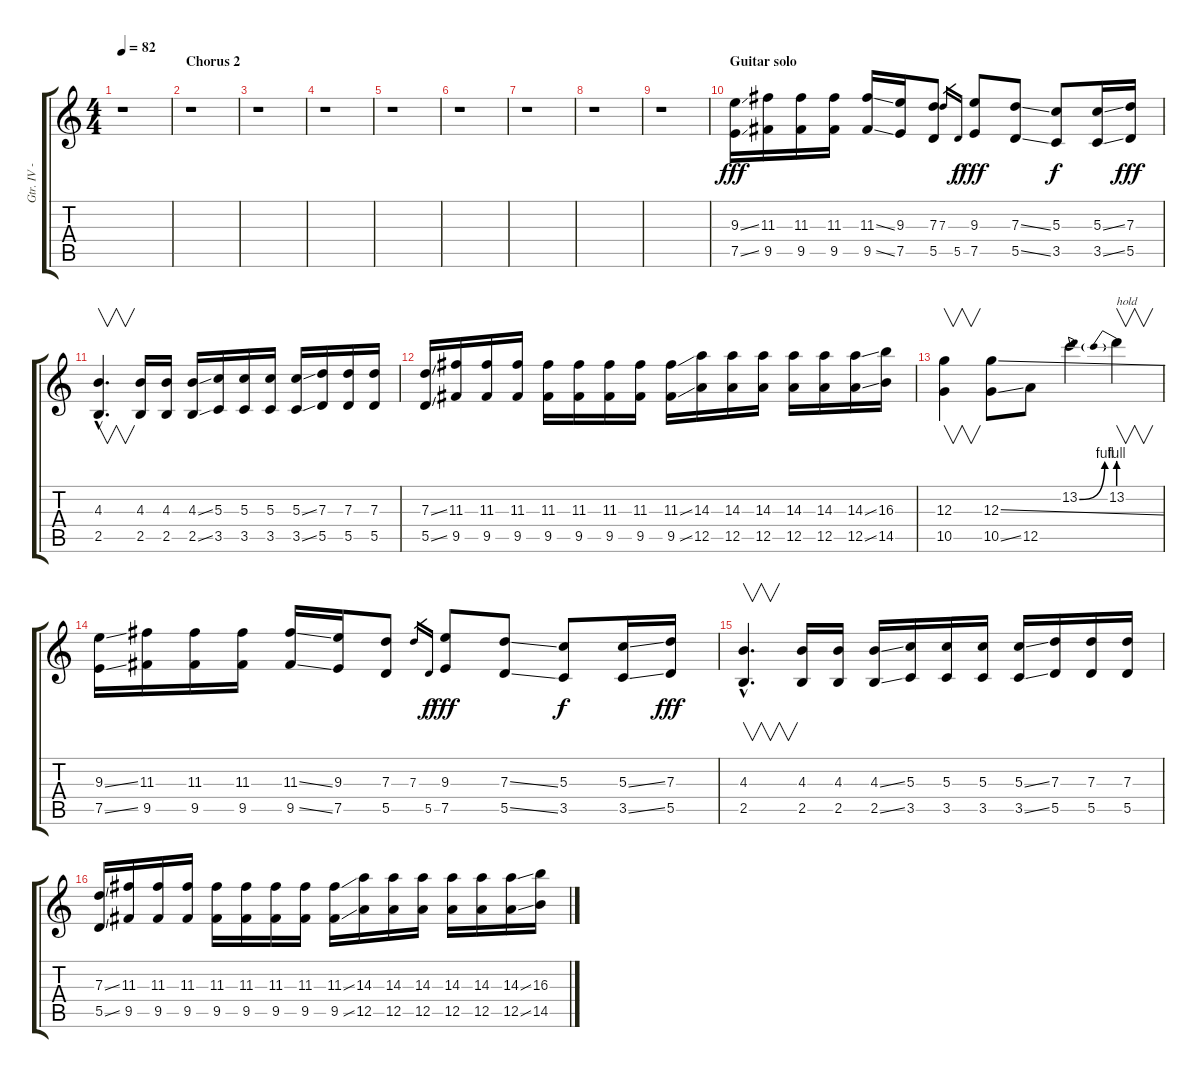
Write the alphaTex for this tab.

\track ("Gtr. IV - Overdrive" "Gtr. IV - ") {instrument overdrivenguitar}
\staff {score tabs}
\tuning (E4 B3 G3 D3 A2 E2) {hide}
\ts (4 4)
\tempo 82
\clef g2
\ks c
r.1{dy fff} |
\section ("" "Chorus 2")
r.1 |
r.1 |
r.1 |
r.1 |
r.1 |
r.1 |
r.1 |
r.1 |
\section ("" "Guitar solo")
(9.3{ss} 7.5{ss}).16 (11.3 9.5).16 (11.3 9.5).16 (11.3 9.5).16 (11.3{ss} 9.5{ss}).16 (9.3 7.5).16 (7.3 5.5).8 7.3.16{gr} 5.5.16{gr dy f} (9.3 7.5).8{dy fff} (7.3{ss} 5.5{ss}).8 (5.3 3.5).8{dy f} (5.3{ss} 3.5{ss}).16 (7.3 5.5).16{dy fff} |
(4.3{hac} 2.5{hac}).4{v d} (4.3 2.5).16 (4.3 2.5).16 (4.3{ss} 2.5{ss}).16 (5.3 3.5).16 (5.3 3.5).16 (5.3 3.5).16 (5.3{ss} 3.5{ss}).16 (7.3 5.5).16 (7.3 5.5).16 (7.3 5.5).16 |
(7.3{ss} 5.5{ss}).16 (11.3 9.5).16 (11.3 9.5).16 (11.3 9.5).16 (11.3 9.5).16 (11.3 9.5).16 (11.3 9.5).16 (11.3 9.5).16 (11.3{ss} 9.5{ss}).16 (14.3 12.5).16 (14.3 12.5).16 (14.3 12.5).16 (14.3 12.5).16 (14.3 12.5).16 (14.3{ss} 12.5{ss}).16 (16.3 14.5).16 |
(12.3 10.5).4{v} (12.3{ss} 10.5{ss}).8 12.5.8 13.2{be (bend 0 0 60 4)}.4 13.2{be (prebend 0 4 60 4)}.4{v txt "hold"} |
(9.3{ss} 7.5{ss}).16 (11.3 9.5).16 (11.3 9.5).16 (11.3 9.5).16 (11.3{ss} 9.5{ss}).16 (9.3 7.5).16 (7.3 5.5).8 7.3.16{gr} 5.5.16{gr dy f} (9.3 7.5).8{dy fff} (7.3{ss} 5.5{ss}).8 (5.3 3.5).8{dy f} (5.3{ss} 3.5{ss}).16 (7.3 5.5).16{dy fff} |
(4.3{hac} 2.5{hac}).4{v d} (4.3 2.5).16 (4.3 2.5).16 (4.3{ss} 2.5{ss}).16 (5.3 3.5).16 (5.3 3.5).16 (5.3 3.5).16 (5.3{ss} 3.5{ss}).16 (7.3 5.5).16 (7.3 5.5).16 (7.3 5.5).16 |
(7.3{ss} 5.5{ss}).16 (11.3 9.5).16 (11.3 9.5).16 (11.3 9.5).16 (11.3 9.5).16 (11.3 9.5).16 (11.3 9.5).16 (11.3 9.5).16 (11.3{ss} 9.5{ss}).16 (14.3 12.5).16 (14.3 12.5).16 (14.3 12.5).16 (14.3 12.5).16 (14.3 12.5).16 (14.3{ss} 12.5{ss}).16 (16.3 14.5).16
